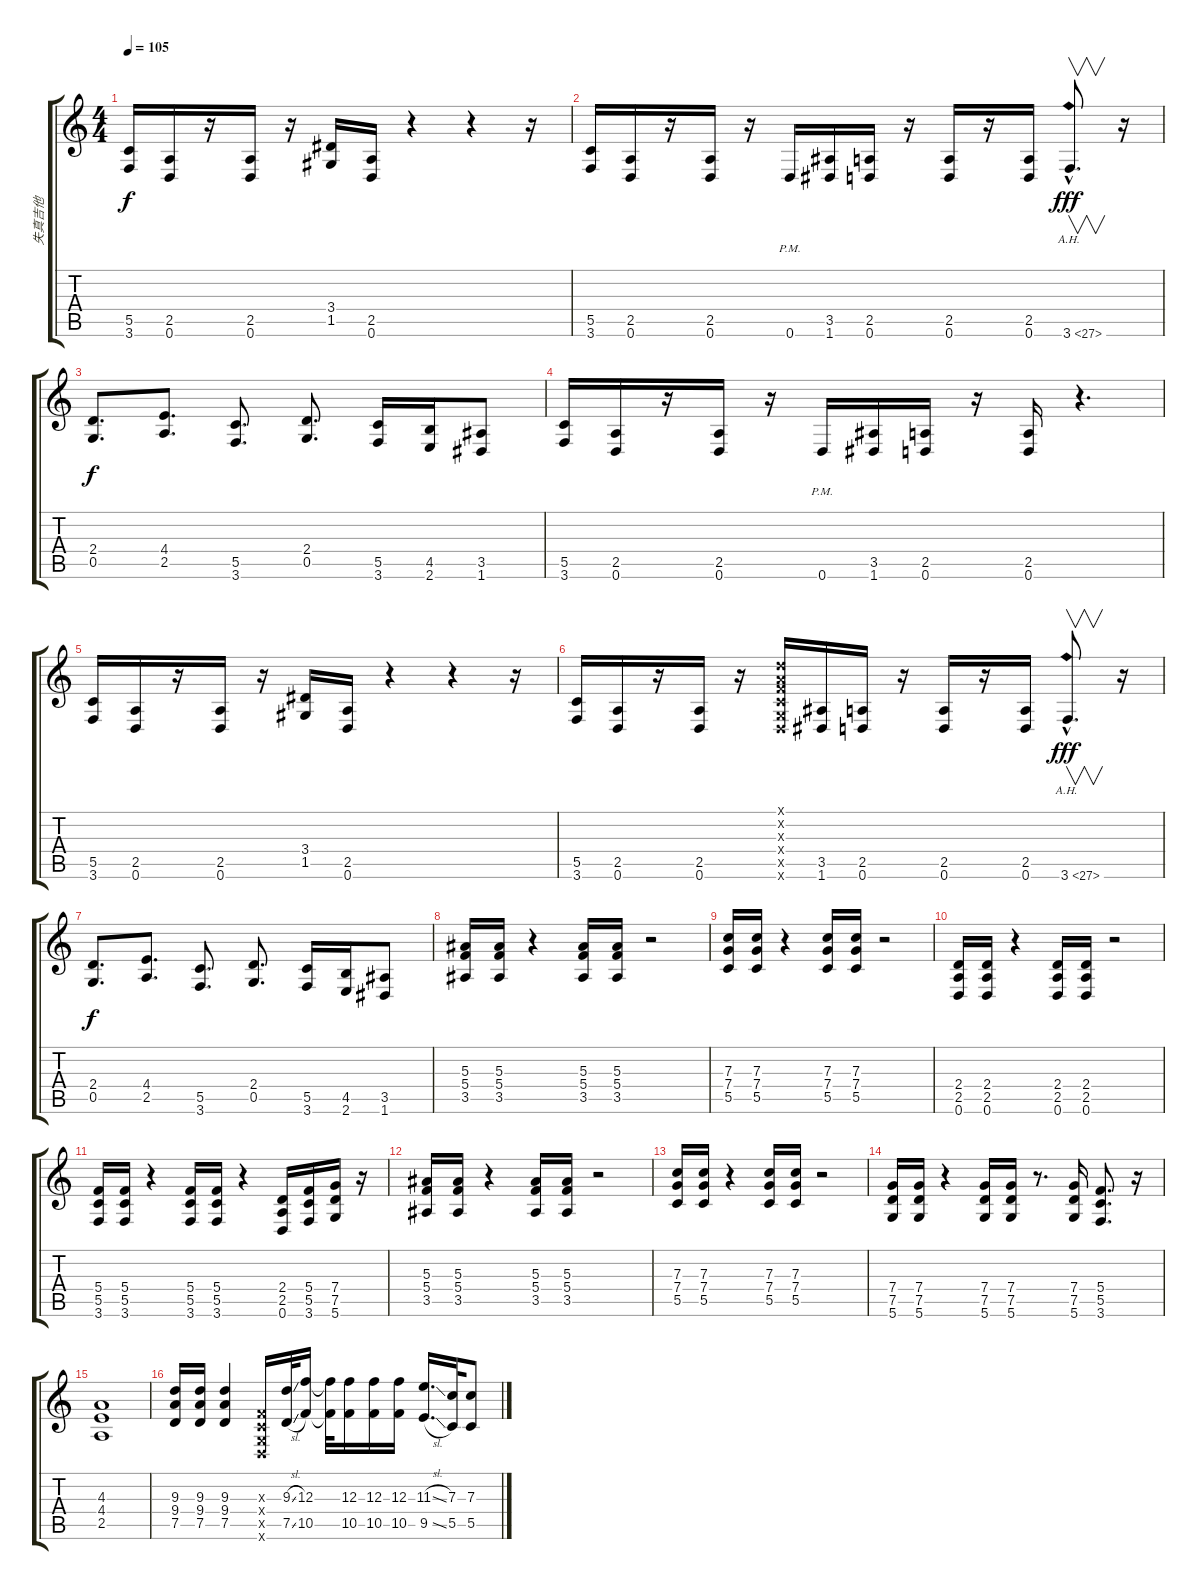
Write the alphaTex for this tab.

\track ("失真吉他" "失真吉他") {instrument overdrivenguitar}
\staff {score tabs}
\tuning (D4 A3 F3 C3 G2 D2) {hide}
\ts (4 4)
\tempo 105
\clef g2
\ks c
(5.5 3.6).16{dy f} (2.5 0.6).16 r.16 (2.5 0.6).16 r.16 (3.4 1.5).16 (2.5 0.6).16 r.4 r.4 r.16 |
(5.5 3.6).16 (2.5 0.6).16 r.16 (2.5 0.6).16 r.16 0.6{pm}.16 (3.5 1.6).16 (2.5 0.6).16 r.16 (2.5 0.6).16 r.16 (2.5 0.6).16 3.6{ah 24 hac}.8{v d dy fff} r.16 |
(2.4 0.5).8{d dy f} (4.4 2.5).8{d} (5.5 3.6).8{d} (2.4 0.5).8{d} (5.5 3.6).16 (4.5 2.6).16 (3.5 1.6).8 |
(5.5 3.6).16 (2.5 0.6).16 r.16 (2.5 0.6).16 r.16 0.6{pm}.16 (3.5 1.6).16 (2.5 0.6).16 r.16 (2.5 0.6).16 r.4{d} |
(5.5 3.6).16 (2.5 0.6).16 r.16 (2.5 0.6).16 r.16 (3.4 1.5).16 (2.5 0.6).16 r.4 r.4 r.16 |
(5.5 3.6).16 (2.5 0.6).16 r.16 (2.5 0.6).16 r.16 (0.1{x} 0.2{x} 0.3{x} 0.4{x} 0.5{x} 0.6{x}).16 (3.5 1.6).16 (2.5 0.6).16 r.16 (2.5 0.6).16 r.16 (2.5 0.6).16 3.6{ah 24 hac}.8{v d dy fff} r.16 |
(2.4 0.5).8{d dy f} (4.4 2.5).8{d} (5.5 3.6).8{d} (2.4 0.5).8{d} (5.5 3.6).16 (4.5 2.6).16 (3.5 1.6).8 |
(5.3 5.4 3.5).16 (5.3 5.4 3.5).16 r.4 (5.3 5.4 3.5).16 (5.3 5.4 3.5).16 r.2 |
(7.3 7.4 5.5).16 (7.3 7.4 5.5).16 r.4 (7.3 7.4 5.5).16 (7.3 7.4 5.5).16 r.2 |
(2.4 2.5 0.6).16 (2.4 2.5 0.6).16 r.4 (2.4 2.5 0.6).16 (2.4 2.5 0.6).16 r.2 |
(5.4 5.5 3.6).16 (5.4 5.5 3.6).16 r.4 (5.4 5.5 3.6).16 (5.4 5.5 3.6).16 r.4 (2.4 2.5 0.6).16 (5.4 5.5 3.6).16 (7.4 7.5 5.6).16 r.16 |
(5.3 5.4 3.5).16 (5.3 5.4 3.5).16 r.4 (5.3 5.4 3.5).16 (5.3 5.4 3.5).16 r.2 |
(7.3 7.4 5.5).16 (7.3 7.4 5.5).16 r.4 (7.3 7.4 5.5).16 (7.3 7.4 5.5).16 r.2 |
(7.4 7.5 5.6).16 (7.4 7.5 5.6).16 r.4 (7.4 7.5 5.6).16 (7.4 7.5 5.6).16 r.8{d} (7.4 7.5 5.6).16 (5.4 5.5 3.6).8{d} r.16 |
(4.3 4.4 2.5).1 |
(9.3 9.4 7.5).16{volume 8} (9.3 9.4 7.5).16 (9.3 9.4 7.5).4 (0.3{x} 0.4{x} 0.5{x} 0.6{x}).16 (9.3{sl} 7.5{sl}).32 (12.3 10.5).16 (12.3{t} 10.5{t}).32 (12.3 10.5).16 (12.3 10.5).16 (12.3 10.5).16 (11.3{sl} 9.5{sl}).16{d} (7.3 5.5).32 (7.3 5.5).8
